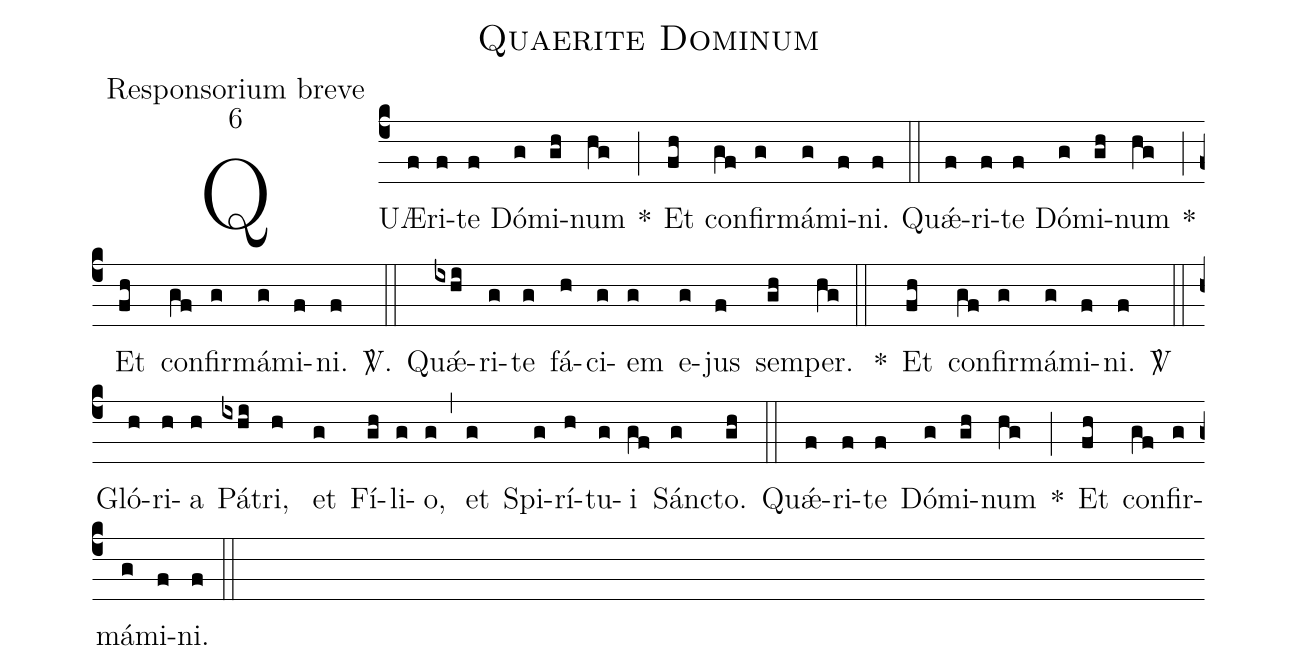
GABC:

name:Quaerite Dominum;
office-part:Responsorium breve;
mode:6;
%%
(c4) QUÆ(f)ri(f)te(f) Dó(g)mi(gh)num(hg) *(;) Et(fh) con(gf)fir(g)má(g)mi(f)ni.(f) (::)
Quǽ(f)ri(f)te(f) Dó(g)mi(gh)num(hg) *(;) Et(fh) con(gf)fir(g)má(g)mi(f)ni.(f)
<sp>V/</sp>.(::) Quǽ(ixhi)ri(g)te(g) fá(h)ci(g)em(g) e(g)jus(f) sem(gh)per.(hg) (::)
*() Et(fh) con(gf)fir(g)má(g)mi(f)ni.(f)
 <sp>V/</sp> (::) Gló(h)ri(h)a(h) Pá(ixhi)tri, (h) et(g) Fí(gh)li(g)o,(g) (,) et(g) Spi(g)rí(h)tu(g)i(gf) Sánc(g)to.(gh) (::)
Quǽ(f)ri(f)te(f) Dó(g)mi(gh)num(hg) *(;) Et(fh) con(gf)fir(g)má(g)mi(f)ni.(f) (::)
